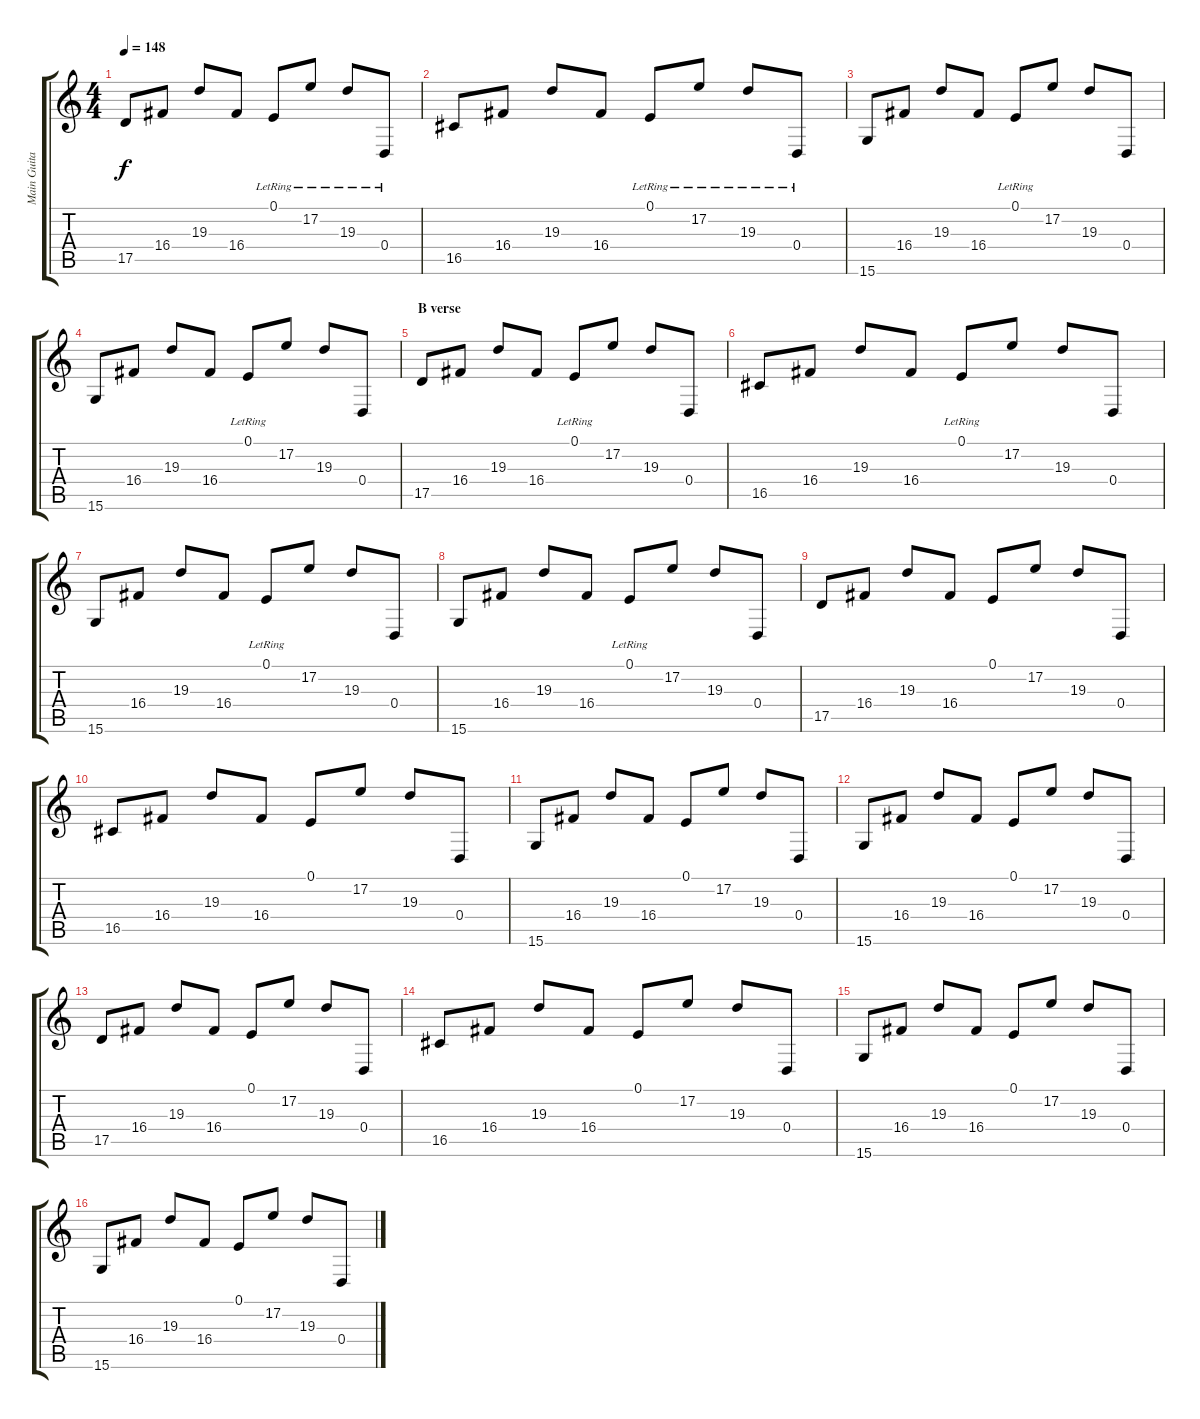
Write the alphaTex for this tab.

\track ("Main Guitar   " "Main Guita") {instrument stringensemble1}
\staff {score tabs}
\tuning (E4 B3 G3 D3 A2 E2) {hide}
\ts (4 4)
\tempo 148
\clef g2
\ks c
17.5.8{dy f instrument stringensemble1} 16.4.8 19.3.8 16.4.8 0.1{lr}.8 17.2{lr}.8 19.3{lr}.8 0.4{lr}.8 |
16.5.8 16.4.8 19.3.8 16.4.8 0.1{lr}.8 17.2{lr}.8 19.3{lr}.8 0.4{lr}.8 |
15.6.8 16.4.8 19.3.8 16.4.8 0.1{lr}.8 17.2.8 19.3.8 0.4.8 |
15.6.8 16.4.8 19.3.8 16.4.8 0.1{lr}.8 17.2.8 19.3.8 0.4.8 |
\section ("" " B verse")
17.5.8 16.4.8 19.3.8 16.4.8 0.1{lr}.8 17.2.8 19.3.8 0.4.8 |
16.5.8 16.4.8 19.3.8 16.4.8 0.1{lr}.8 17.2.8 19.3.8 0.4.8 |
15.6.8 16.4.8 19.3.8 16.4.8 0.1{lr}.8 17.2.8 19.3.8 0.4.8 |
15.6.8 16.4.8 19.3.8 16.4.8 0.1{lr}.8 17.2.8 19.3.8 0.4.8 |
17.5.8 16.4.8 19.3.8 16.4.8 0.1.8 17.2.8 19.3.8 0.4.8 |
16.5.8 16.4.8 19.3.8 16.4.8 0.1.8 17.2.8 19.3.8 0.4.8 |
15.6.8 16.4.8 19.3.8 16.4.8 0.1.8 17.2.8 19.3.8 0.4.8 |
15.6.8 16.4.8 19.3.8 16.4.8 0.1.8 17.2.8 19.3.8 0.4.8 |
17.5.8{balance 8} 16.4.8 19.3.8 16.4.8 0.1.8 17.2.8 19.3.8 0.4.8 |
16.5.8 16.4.8 19.3.8 16.4.8 0.1.8 17.2.8 19.3.8 0.4.8 |
15.6.8 16.4.8 19.3.8 16.4.8 0.1.8 17.2.8 19.3.8 0.4.8 |
15.6.8 16.4.8 19.3.8 16.4.8 0.1.8 17.2.8 19.3.8 0.4.8
